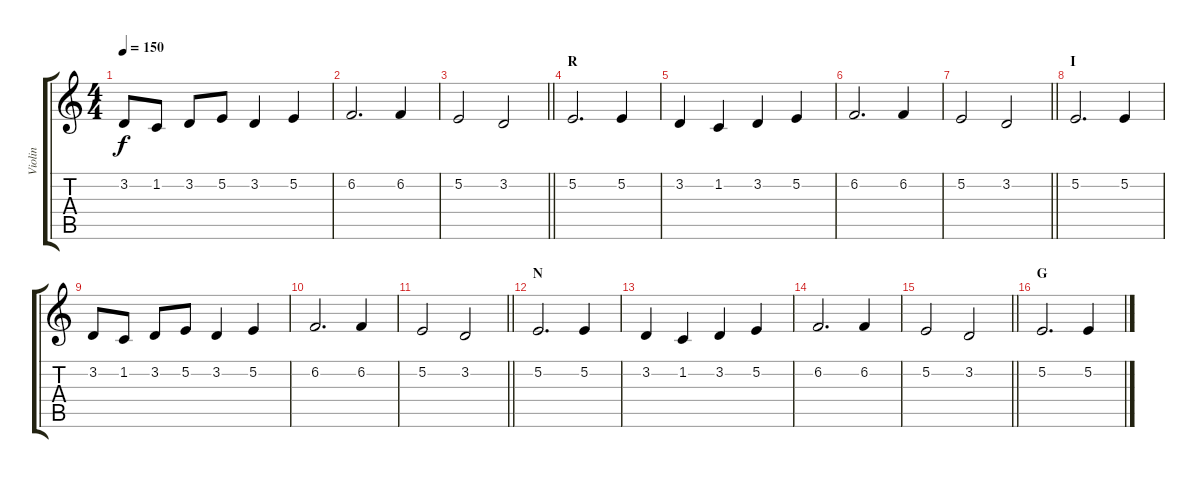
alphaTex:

\track ("Violin" "Violin") {instrument viola}
\staff {score tabs}
\tuning (E4 B3 G3 D3 A2 E2) {hide}
\ts (4 4)
\tempo 150
\clef g2
\ks c
3.2.8{dy f} 1.2.8 3.2.8 5.2.8 3.2.4 5.2.4 |
6.2.2{d} 6.2.4 |
\barLineRight lightlight
5.2.2 3.2.2 |
\section ("" "R")
5.2.2{d} 5.2.4 |
3.2.4 1.2.4 3.2.4 5.2.4 |
6.2.2{d} 6.2.4 |
\barLineRight lightlight
5.2.2 3.2.2 |
\section ("" "I")
5.2.2{d} 5.2.4 |
3.2.8 1.2.8 3.2.8 5.2.8 3.2.4 5.2.4 |
6.2.2{d} 6.2.4 |
\barLineRight lightlight
5.2.2 3.2.2 |
\section ("" "N")
5.2.2{d} 5.2.4 |
3.2.4 1.2.4 3.2.4 5.2.4 |
6.2.2{d} 6.2.4 |
\barLineRight lightlight
5.2.2 3.2.2 |
\section ("" "G")
5.2.2{d} 5.2.4
